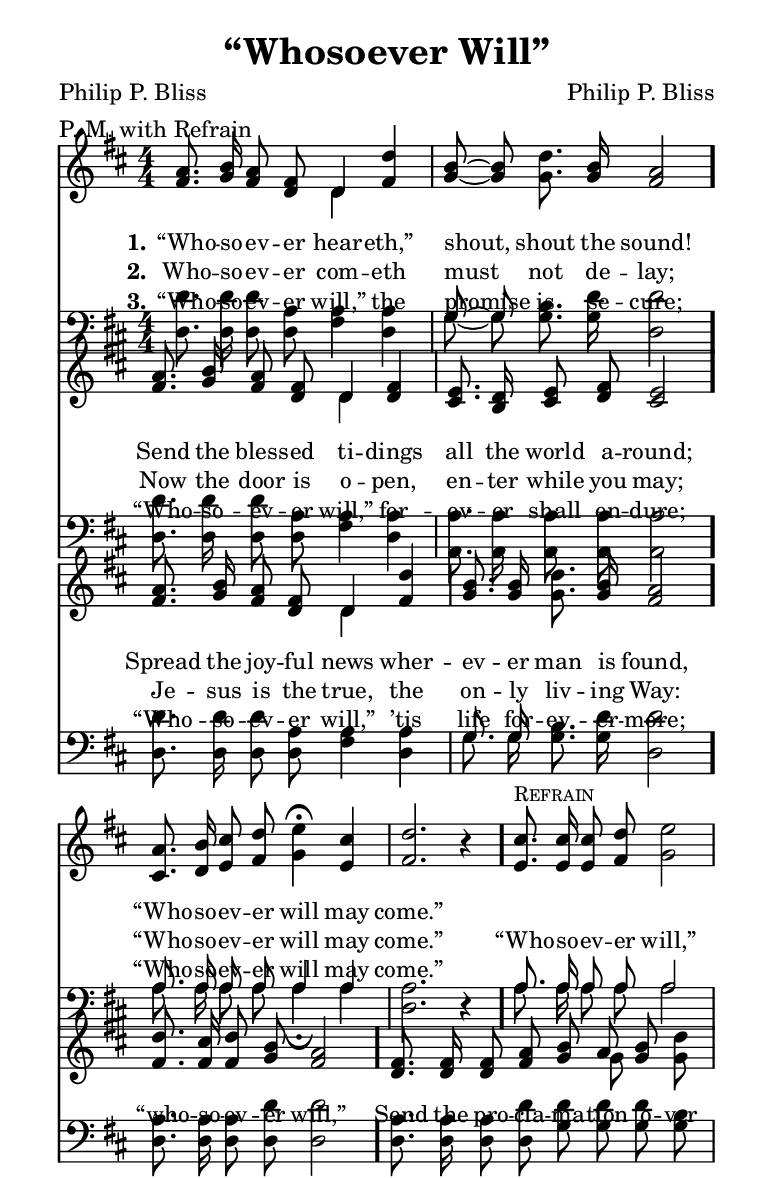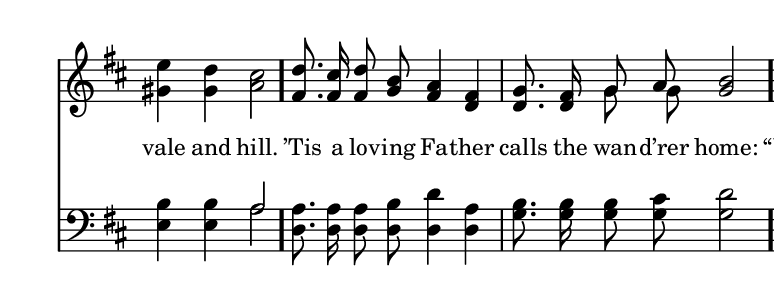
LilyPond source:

\include "common/global.ily"
\paper {
  \include "common/paper.ily"
  ragged-last-bottom = ##t
  system-count = 6
systems-per-page = 5

}

\header{
  %gospel
  hymnnumber = "138"
  title = "“Whosoever Will”" % see https://hymnary.org/text/whosoever_heareth_shout_shout_the_sound
  tunename = ""
  meter = "P. M. with Refrain"
  poet = "Philip P. Bliss" % see https://hymnary.org/text/whosoever_heareth_shout_shout_the_sound
  composer = "Philip P. Bliss" % see https://hymnary.org/tune/whosoever_bliss
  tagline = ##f
}

% for fermata in MIDI
ta = { \tempo 4=80 }
tb = { \tempo 4=40 }

patternAA = { c8. c16 c8 c8 c4 c4 | c8 ~ c8  c8. c16 c2 }
patternAB = { c8. c16 c8 c8 c4 c4 | c8.  c16 c8  c8  c2 }
patternAC = { c8. c16 c8 c8 c4 c4 | c8.  c16 c8. c16 c2 }

patternBA = { c8. c16 c8 c8 \tb c4 \ta c4 | c2. c4 }

patternCA = { c8. c16 c8 c8 c2 }

patternDA = { c8. c16 c8 c8 c8 c8 c8 c8 | c4 c4 c2 }

global = {
  \include "common/overrides.ily"
  \override Staff.TimeSignature.style = #'numbered
  \time 4/4
  \override Score.MetronomeMark.transparent = ##t % hide all fermata changes too
  \ta
  \key d \major
  \autoBeamOff
}

notesSoprano = {
\global
\relative c'' {

  \changePitch \patternAA { a b a fis d d' | b b d b a }
  \changePitch \patternAB { a b a fis d fis | e d e fis e }
  \changePitch \patternAC { a b a fis d d' | b b d b a }
  \changePitch \patternBA { a b cis d e \fermata cis | d r }

  << s^\markup { \small \caps "Refrain" }
  \changePitch \patternCA { cis cis cis d e | d cis d b a } >>
  \changePitch \patternDA { fis fis fis a b a b d | e d cis }
  \changePitch \patternAB { d cis d b a fis | g fis g a b }
  \changePitch \patternBA { a b cis d e \fermata cis | d r }

  \bar "|."

}
}

notesAlto = {
\global
\relative e' {

  \changePitch \patternAA { fis g fis d d fis | g g g g fis }
  \changePitch \patternAB { fis g fis d d d | cis b cis d cis }
  \changePitch \patternAC { fis g fis d d fis | g g g g fis }
  \changePitch \patternBA { cis d e fis g e | fis r }

  \changePitch \patternCA { e e e fis g | fis fis fis g fis }
  \changePitch \patternDA { d d d fis g g g g | gis gis a }
  \changePitch \patternAB { fis fis fis g fis d | d d g g g }
  \changePitch \patternBA { cis, d e fis g e | fis r }

}
}

notesTenor = {
\global
\relative a {

  \changePitch \patternAA { d d d a a a | g g b d d }
  \changePitch \patternAB { d d d a a a | a a a a a }
  \changePitch \patternAC { d d d a a a | g g b d d }
  \changePitch \patternBA { a a a a a a | a r }

  \changePitch \patternCA { a a a a a | a a a d d }
  \changePitch \patternDA { a a a d d d d b | b b a }
  \changePitch \patternAB { a a a b d a | b b b cis d }
  \changePitch \patternBA { a a a a a a | a r }

}
}

notesBass = {
\global
\relative f {

  \changePitch \patternAA { d d d d fis d | g g g g d }
  \changePitch \patternAB { d d d d fis d | a a a a a }
  \changePitch \patternAC { d d d d fis d | g g g g d }
  \changePitch \patternBA { a' a a a a_\fermata a | d, r }

  \changePitch \patternCA { a' a a a a | d, d d d d }
  \changePitch \patternDA { d d d d g g g g | e e a }
  \changePitch \patternAB { d, d d d d d | g g g g g }
  \changePitch \patternBA { a a a a a_\fermata a | d, r }

}
}

Refrain = \lyricmode {

“Who -- so -- ev -- er will,” “who -- so -- ev -- er will,” \bar "."
Send the pro -- cla -- ma -- tion o -- ver vale and hill. \bar "."
’Tis a lov -- ing Fa -- ther calls the wan -- d’rer home: \bar "."
“Who -- so -- ev -- er will may come.” \bar "."

}

wordsA = \lyricmode {
\set stanza = "1."

“Who -- so -- ev -- er hear -- eth,” shout, shout the sound! \bar "."
Send the bless -- ed ti -- dings all the world a -- round; \bar "."
Spread the joy -- ful news wher -- ev -- er man is found, \bar "."
“Who -- so -- ev -- er will may come.” \bar "."

}

wordsB = \lyricmode {
\set stanza = "2."

Who -- so -- ev -- er com -- eth must not de -- lay;
Now the door is o -- pen, en -- ter while you may;
Je -- sus is the true, the on -- ly liv -- ing Way:
“Who -- so -- ev -- er will may come.”

\Refrain

}

wordsC = \lyricmode {
\set stanza = "3."

“Who -- so -- ev -- er will,” the promise is se -- cure;
“Who -- so -- ev -- er will,” for -- ev -- er shall en -- dure;
“Who -- so -- ev -- er will,” ’tis life for -- ev -- er -- more;
“Who -- so -- ev -- er will may come.”

}

\score {
  \context ChoirStaff <<
    \context Staff = upper <<
      \set Staff.autoBeaming = ##f
      \set ChoirStaff.systemStartDelimiter = #'SystemStartBar
      \set ChoirStaff.printPartCombineTexts = ##f
      \partcombine #'(2 . 11) \notesSoprano \notesAlto
      \context NullVoice = sopranos { \voiceOne << \notesSoprano >> }
      \context Lyrics = one   \lyricsto sopranos \wordsA
      \context Lyrics = two   \lyricsto sopranos \wordsB
      \context Lyrics = three \lyricsto sopranos \wordsC
    >>
    \context Staff = men <<
      \set Staff.autoBeaming = ##f
      \clef bass
      \set ChoirStaff.printPartCombineTexts = ##f
      \partcombine #'(2 . 11) \notesTenor \notesBass
    >>
  >>
  \layout {
    \include "common/layout.ily"
  }
  #(cond ((ly:get-option 'eog-midi-permitted) #{ \midi{
    \include "common/midi.ily"
  } #}))
}

\version "2.19.49"  % necessary for upgrading to future LilyPond versions.

% vi:set et ts=2 sw=2 ai nocindent syntax=lilypond:
